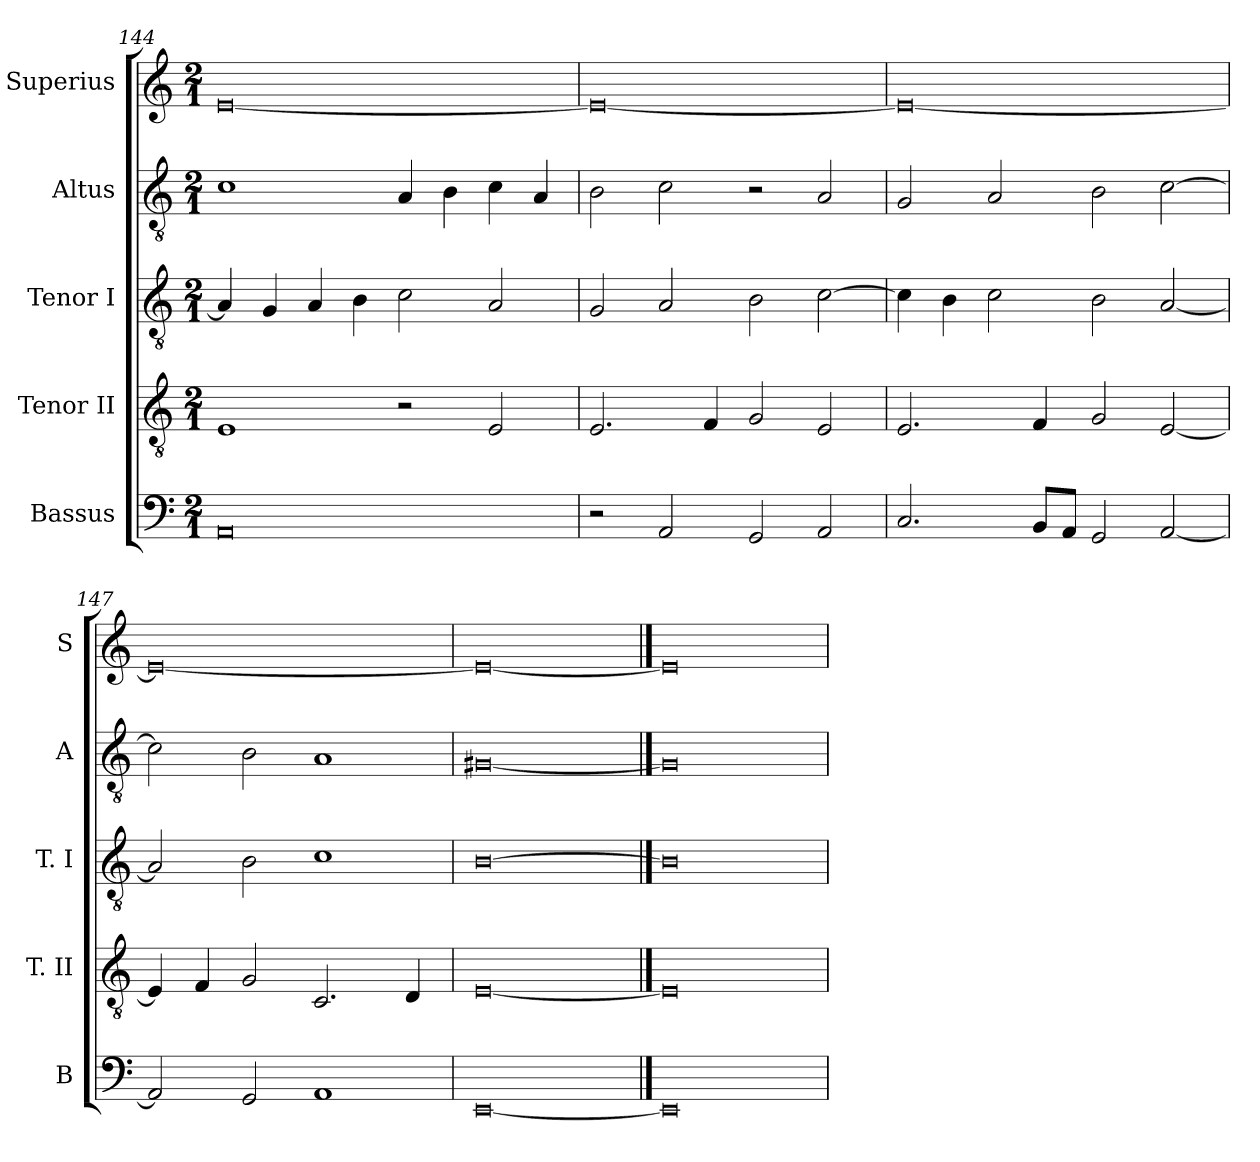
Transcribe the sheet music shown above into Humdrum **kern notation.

**kern	**kern	**kern	**kern	**kern
*part5	*part4	*part3	*part2	*part1
*staff5	*staff4	*staff3	*staff2	*staff1
*I"Bassus	*I"Tenor II	*I"Tenor I	*I"Altus	*I"Superius
*I'B	*I'T. II	*I'T. I	*I'A	*I'S
*clefF4	*clefGv2	*clefGv2	*clefGv2	*clefG2
*k[]	*k[]	*k[]	*k[]	*k[]
*C:	*C:	*C:	*C:	*C:
*M2/1	*M2/1	*M2/1	*M2/1	*M2/1
=144	=144	=144	=144	=144
0AA	1E	4A]	1c	[0e
.	.	4G	.	.
.	.	4A	.	.
.	.	4B	.	.
.	2r	2c	4A	.
.	.	.	4B	.
.	2E	2A	4c	.
.	.	.	4A	.
=145	=145	=145	=145	=145
2r	2.E	2G	2B	0e_
2AA	.	2A	2c	.
.	4F	.	.	.
2GG	2G	2B	2r	.
2AA	2E	[2c	2A	.
=146	=146	=146	=146	=146
2.C	2.E	4c]	2G	0e_
.	.	4B	.	.
.	.	2c	2A	.
8BBL	4F	.	.	.
8AAJ	.	.	.	.
2GG	2G	2B	2B	.
[2AA	[2E	[2A	[2c	.
=147	=147	=147	=147	=147
2AA]	4E]	2A]	2c]	0e_
.	4F	.	.	.
2GG	2G	2B	2B	.
1AA	2.C	1c	1A	.
.	4D	.	.	.
=148	=148	=148	=148	=148
[0EE	[0E	[0B	[0G#X	0e_
==149	==149	==149	==149	==149
0EE]	0E]	0B]	0G#]	0e]
=	=	=	=	=
*-	*-	*-	*-	*-
